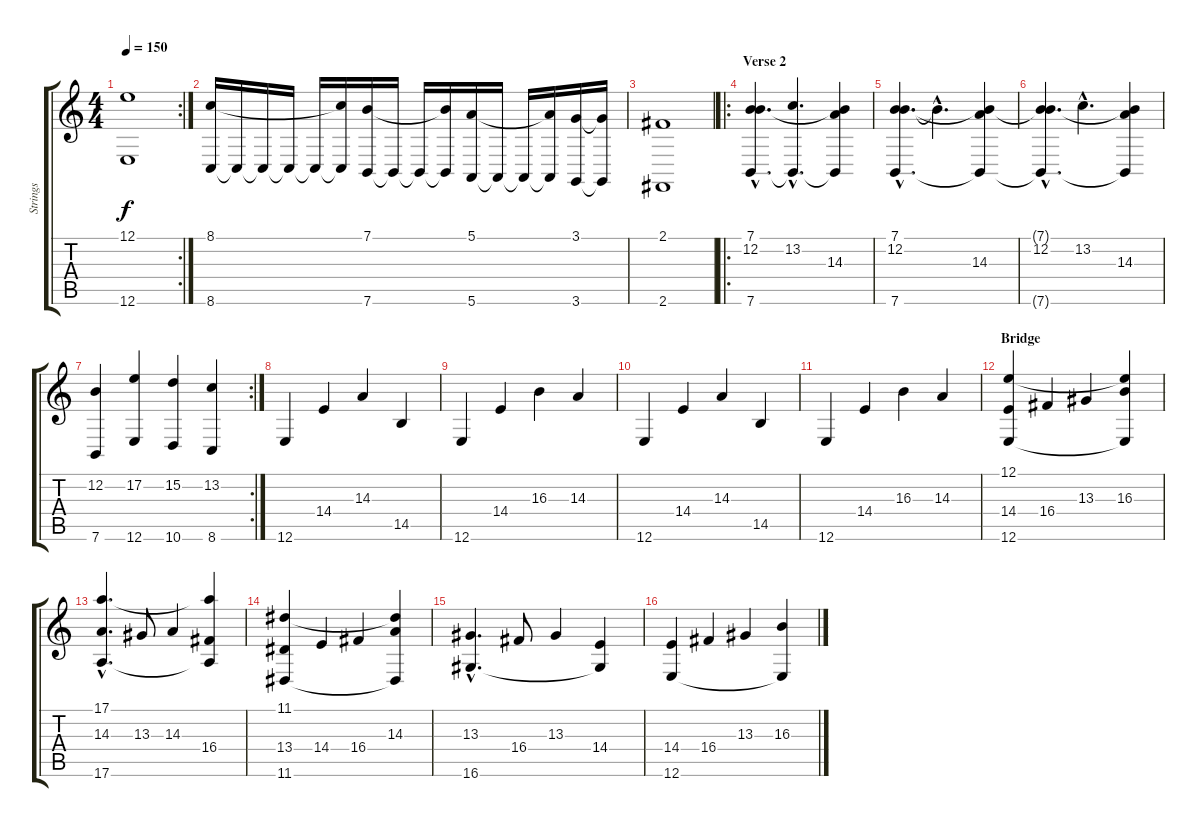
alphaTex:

\track ("Strings" "Strings") {instrument stringensemble1}
\staff {score tabs}
\tuning (E4 B3 G3 D3 A2 E2) {hide}
\rc 2
\ts (4 4)
\tempo 150
\clef g2
\ks c
(12.1 12.6).1{dy f} |
(8.1 8.6).16 8.6{t}.16 8.6{t}.16 8.6{t}.16 8.6{t}.16 (8.1{t} 8.6{t}).16 (7.1 7.6).16 7.6{t}.16 7.6{t}.16 (7.1{t} 7.6{t}).16 (5.1 5.6).16 5.6{t}.16 5.6{t}.16 (5.1{t} 5.6{t}).16 (3.1 3.6).16 (3.1{t} 3.6{t}).16 |
(2.1 2.6).1 |
\ro
\section ("" "Verse 2")
(7.1{hac} 12.2{hac} 7.6{hac}).4{d} (13.2{hac} 7.6{hac t}).4{d} (7.1{t} 14.3 7.6{t}).4 |
(7.1{hac} 12.2{hac} 7.6{hac}).4{d} 12.2{hac t}.4{d} (7.1{t} 14.3 7.6{t}).4 |
(7.1{hac t} 12.2{hac} 7.6{hac t}).4{d} 13.2{hac}.4{d} (7.1{t} 14.3 7.6{t}).4 |
\rc 2
(12.2 7.6).4 (17.2 12.6).4 (15.2 10.6).4 (13.2 8.6).4 |
12.6.4 14.4.4 14.3.4 14.5.4 |
12.6.4 14.4.4 16.3.4 14.3.4 |
12.6.4 14.4.4 14.3.4 14.5.4 |
12.6.4 14.4.4 16.3.4 14.3.4 |
\section ("" "Bridge")
(12.1 14.4 12.6).4 16.4.4 13.3.4 (12.1{t} 16.3 12.6{t}).4 |
(17.1{hac} 14.3{hac} 17.6{hac}).4{d} 13.3.8 14.3.4 (17.1{t} 16.4 17.6{t}).4 |
(11.1 13.4 11.6).4 14.4.4 16.4.4 (11.1{t} 14.3 11.6{t}).4 |
(13.3{hac} 16.6{hac}).4{d} 16.4.8 13.3.4 (14.4 16.6{t}).4 |
(14.4 12.6).4 16.4.4 13.3.4 (16.3 12.6{t}).4
